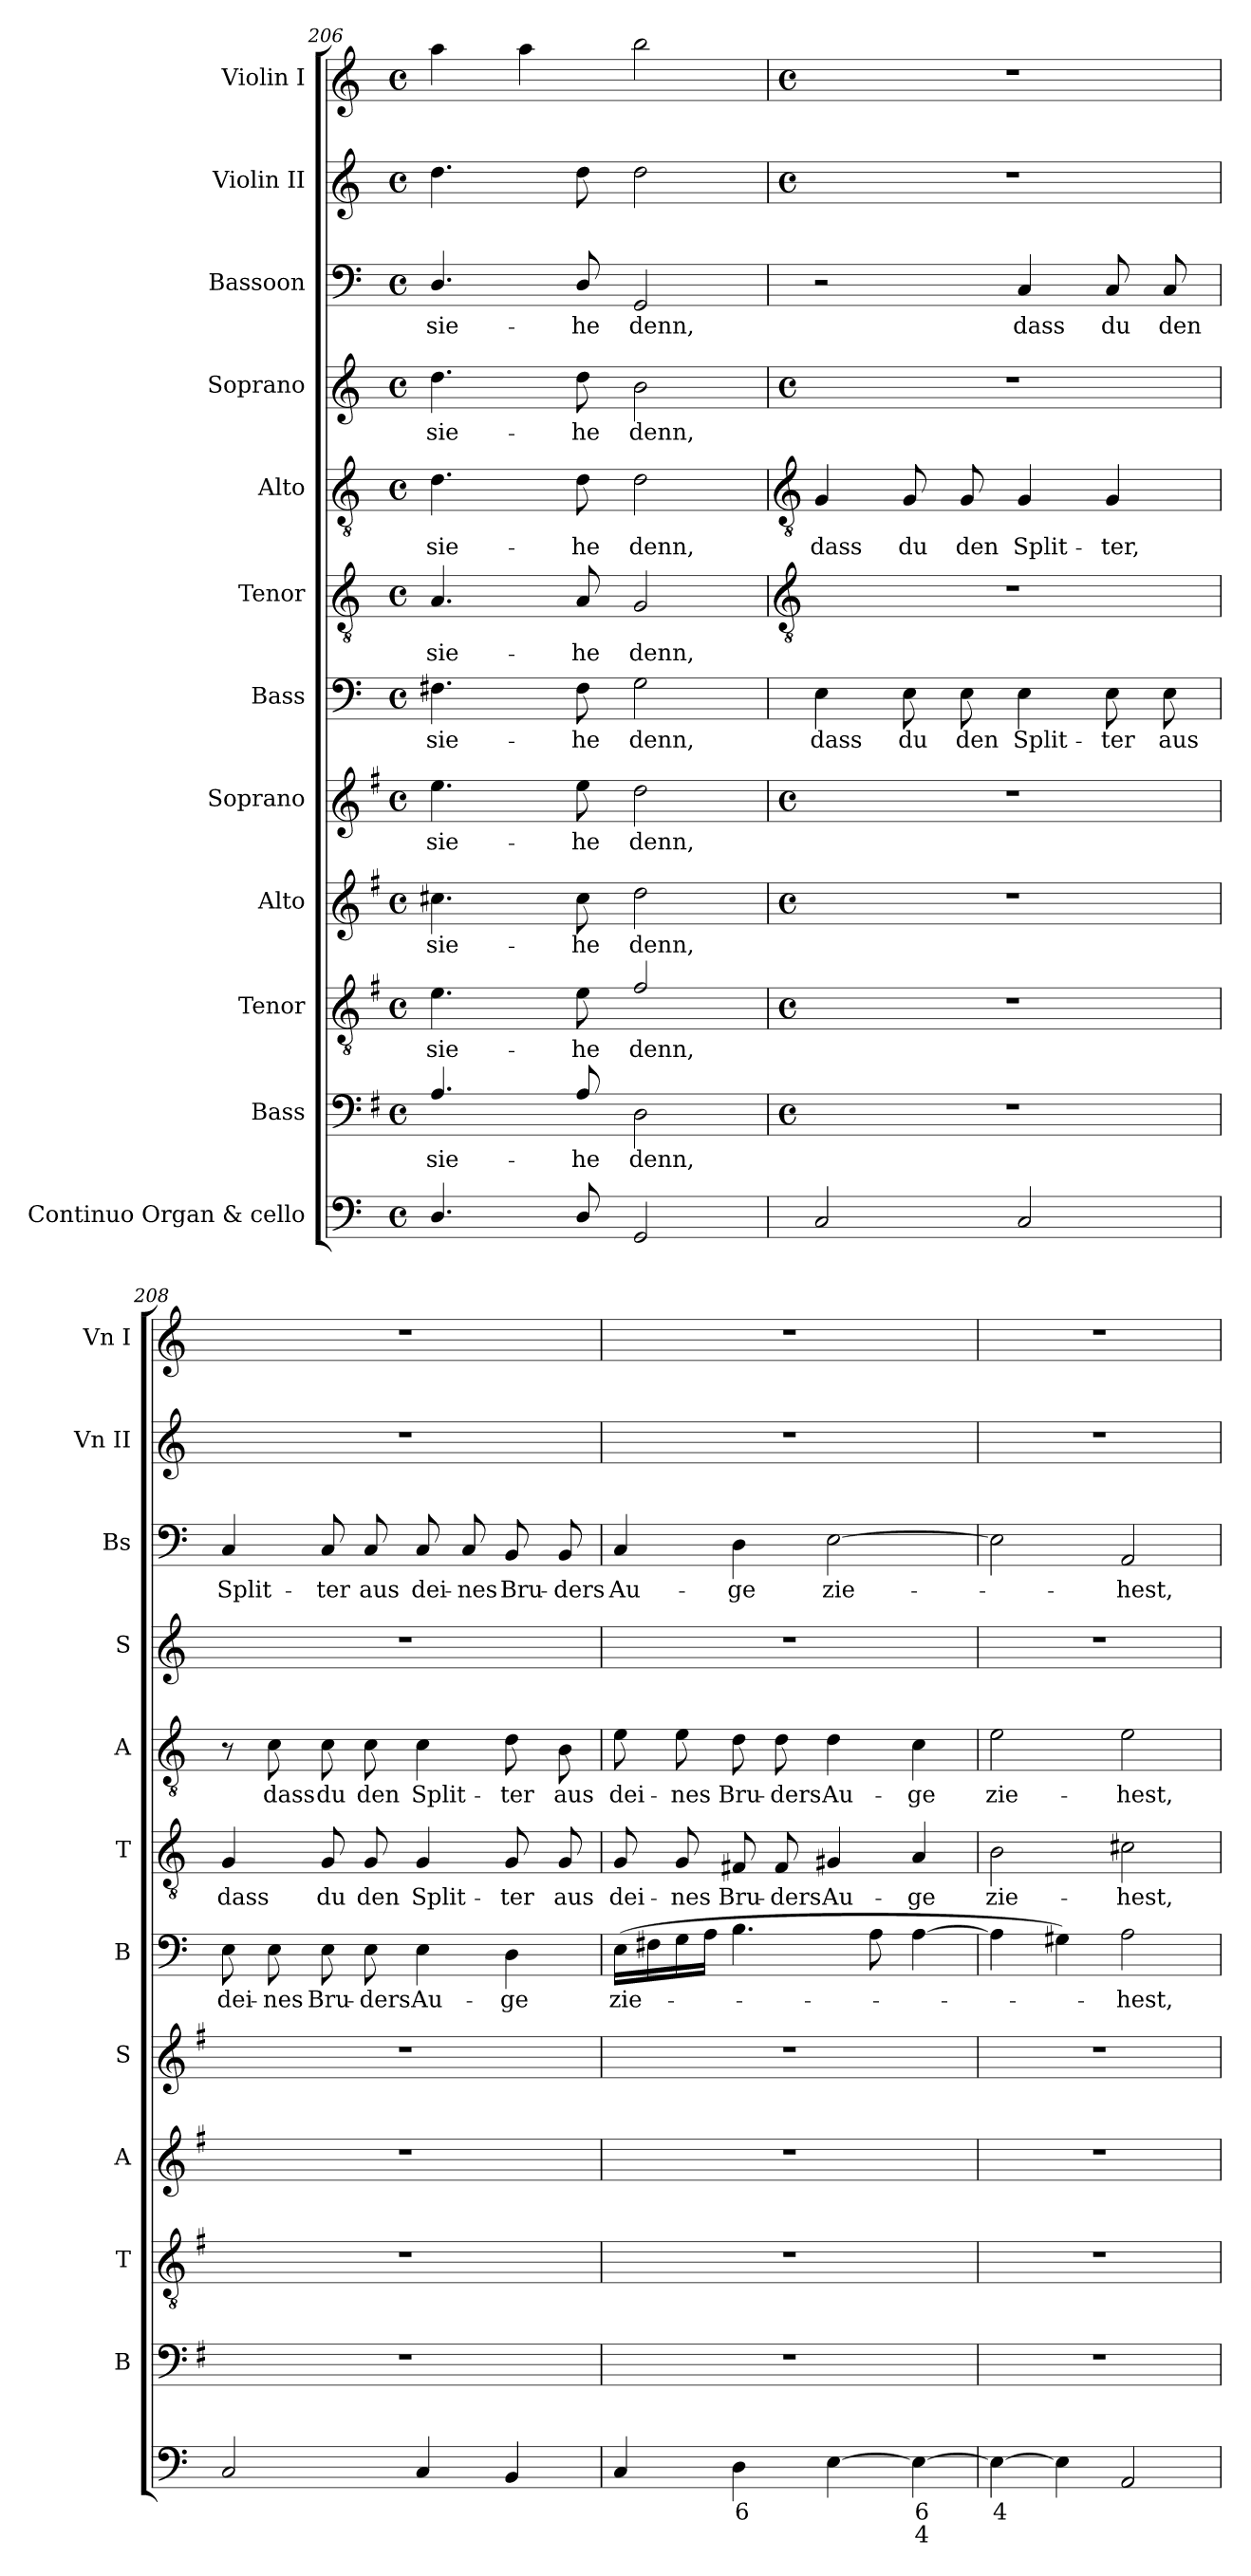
**kern	**text	**text	**kern	**text	**kern	**text	**kern	**text	**kern	**text	**kern	**text	**kern	**text	**kern	**text	**kern	**text	**kern	**text	**kern	**kern
*part12	*part12	*part12	*part11	*part11	*part10	*part10	*part9	*part9	*part8	*part8	*part7	*part7	*part6	*part6	*part5	*part5	*part4	*part4	*part3	*part3	*part2	*part1
*staff12	*staff12	*staff12	*staff11	*staff11	*staff10	*staff10	*staff9	*staff9	*staff8	*staff8	*staff7	*staff7	*staff6	*staff6	*staff5	*staff5	*staff4	*staff4	*staff3	*staff3	*staff2	*staff1
*I"Continuo Organ & cello	*	*	*I"Bass	*	*I"Tenor	*	*I"Alto	*	*I"Soprano	*	*I"Bass	*	*I"Tenor	*	*I"Alto	*	*I"Soprano	*	*I"Bassoon	*	*I"Violin II	*I"Violin I
*	*	*	*I'B	*	*I'T	*	*I'A	*	*I'S	*	*I'B	*	*I'T	*	*I'A	*	*I'S	*	*I'Bs	*	*I'Vn II	*I'Vn I
*clefF4	*	*	*clefF4	*	*clefGv2	*	*clefG2	*	*clefG2	*	*clefF4	*	*clefGv2	*	*clefGv2	*	*clefG2	*	*clefF4	*	*clefG2	*clefG2
*	*	*	*ITrd4c7	*	*ITrd4c7	*	*ITrd4c7	*	*ITrd4c7	*	*	*	*	*	*	*	*	*	*	*	*	*
*k[]	*	*	*k[]	*	*k[]	*	*k[]	*	*k[]	*	*k[]	*	*k[]	*	*k[]	*	*k[]	*	*k[]	*	*k[]	*k[]
*C:	*	*	*C:	*	*C:	*	*C:	*	*C:	*	*C:	*	*C:	*	*C:	*	*C:	*	*C:	*	*C:	*C:
*M4/4	*	*	*M4/4	*	*M4/4	*	*M4/4	*	*M4/4	*	*M4/4	*	*M4/4	*	*M4/4	*	*M4/4	*	*M4/4	*	*M4/4	*M4/4
*met(c)	*	*	*met(c)	*	*met(c)	*	*met(c)	*	*met(c)	*	*met(c)	*	*met(c)	*	*met(c)	*	*met(c)	*	*met(c)	*	*met(c)	*met(c)
=206	=206	=206	=206	=206	=206	=206	=206	=206	=206	=206	=206	=206	=206	=206	=206	=206	=206	=206	=206	=206	=206	=206
!	!	!	!	!LO:LY:b	!	!LO:LY:b	!	!LO:LY:b	!	!LO:LY:b	!	!LO:LY:b	!	!LO:LY:b	!	!LO:LY:b	!	!LO:LY:b	!	!LO:LY:b	!	!
4.D/	.	.	4.D/	-sie-	4.A	-sie-	4.f#X	-sie-	4.a	-sie-	4.F#X	-sie-	4.A	-sie-	4.d	-sie-	4.dd	-sie-	4.D/	-sie-	4.dd	4aa
.	.	.	.	.	.	.	.	.	.	.	.	.	.	.	.	.	.	.	.	.	.	4aa
!	!	!	!	!LO:LY:b	!	!LO:LY:b	!	!LO:LY:b	!	!LO:LY:b	!	!LO:LY:b	!	!LO:LY:b	!	!LO:LY:b	!	!LO:LY:b	!	!LO:LY:b	!	!
8D/	.	.	8D/	-he	8A	-he	8f#	-he	8a	-he	8F#	-he	8A	-he	8d	-he	8dd	-he	8D/	-he	8dd	.
!	!	!	!	!LO:LY:b	!	!LO:LY:b	!	!LO:LY:b	!	!LO:LY:b	!	!LO:LY:b	!	!LO:LY:b	!	!LO:LY:b	!	!LO:LY:b	!	!LO:LY:b	!	!
2GG	.	.	2GG	denn,	2B/	denn,	2g	denn,	2g	denn,	2G	denn,	2G	denn,	2d	denn,	2b	denn,	2GG	denn,	2dd	2bb
!!LO:LB:g=z
=207	=207	=207	=207	=207	=207	=207	=207	=207	=207	=207	=207	=207	=207	=207	=207	=207	=207	=207	=207	=207	=207	=207
*	*	*	*	*	*	*	*	*	*	*	*	*	*clefGv2	*	*clefGv2	*	*	*	*	*	*	*
*	*	*	*M4/4	*	*M4/4	*	*M4/4	*	*M4/4	*	*	*	*	*	*	*	*M4/4	*	*	*	*M4/4	*M4/4
*	*	*	*met(c)	*	*met(c)	*	*met(c)	*	*met(c)	*	*	*	*	*	*	*	*met(c)	*	*	*	*met(c)	*met(c)
!	!	!	!	!	!	!	!	!	!	!	!	!LO:LY:b	!	!	!	!LO:LY:b	!	!	!	!	!	!
2C	.	.	1r	.	1r	.	1r	.	1r	.	4E	dass	1r	.	4G	dass	1r	.	2r	.	1r	1r
!	!	!	!	!	!	!	!	!	!	!	!	!LO:LY:b	!	!	!	!LO:LY:b	!	!	!	!	!	!
.	.	.	.	.	.	.	.	.	.	.	8E	du	.	.	8G	du	.	.	.	.	.	.
!	!	!	!	!	!	!	!	!	!	!	!	!LO:LY:b	!	!	!	!LO:LY:b	!	!	!	!	!	!
.	.	.	.	.	.	.	.	.	.	.	8E	den	.	.	8G	den	.	.	.	.	.	.
!	!	!	!	!	!	!	!	!	!	!	!	!LO:LY:b	!	!	!	!LO:LY:b	!	!	!	!LO:LY:b	!	!
2C	.	.	.	.	.	.	.	.	.	.	4E	Split-	.	.	4G	Split-	.	.	4C	dass	.	.
!	!	!	!	!	!	!	!	!	!	!	!	!LO:LY:b	!	!	!	!LO:LY:b	!	!	!	!LO:LY:b	!	!
.	.	.	.	.	.	.	.	.	.	.	8E	-ter	.	.	4G	-ter,	.	.	8C	du	.	.
!	!	!	!	!	!	!	!	!	!	!	!	!LO:LY:b	!	!	!	!	!	!	!	!LO:LY:b	!	!
.	.	.	.	.	.	.	.	.	.	.	8E	aus	.	.	.	.	.	.	8C	den	.	.
=208	=208	=208	=208	=208	=208	=208	=208	=208	=208	=208	=208	=208	=208	=208	=208	=208	=208	=208	=208	=208	=208	=208
!	!	!	!	!	!	!	!	!	!	!	!	!LO:LY:b	!	!LO:LY:b	!	!	!	!	!	!LO:LY:b	!	!
2C	.	.	1r	.	1r	.	1r	.	1r	.	8E	dei-	4G	dass	8r	.	1r	.	4C	Split-	1r	1r
!	!	!	!	!	!	!	!	!	!	!	!	!LO:LY:b	!	!	!	!LO:LY:b	!	!	!	!	!	!
.	.	.	.	.	.	.	.	.	.	.	8E	-nes	.	.	8c	dass	.	.	.	.	.	.
!	!	!	!	!	!	!	!	!	!	!	!	!LO:LY:b	!	!LO:LY:b	!	!LO:LY:b	!	!	!	!LO:LY:b	!	!
.	.	.	.	.	.	.	.	.	.	.	8E	Bru-	8G	du	8c	du	.	.	8C	-ter	.	.
!	!	!	!	!	!	!	!	!	!	!	!	!LO:LY:b	!	!LO:LY:b	!	!LO:LY:b	!	!	!	!LO:LY:b	!	!
.	.	.	.	.	.	.	.	.	.	.	8E	-ders	8G	den	8c	den	.	.	8C	aus	.	.
!	!	!	!	!	!	!	!	!	!	!	!	!LO:LY:b	!	!LO:LY:b	!	!LO:LY:b	!	!	!	!LO:LY:b	!	!
4C	.	.	.	.	.	.	.	.	.	.	4E	Au-	4G	Split-	4c	Split-	.	.	8C	dei-	.	.
!	!	!	!	!	!	!	!	!	!	!	!	!	!	!	!	!	!	!	!	!LO:LY:b	!	!
.	.	.	.	.	.	.	.	.	.	.	.	.	.	.	.	.	.	.	8C	-nes	.	.
!	!	!	!	!	!	!	!	!	!	!	!	!LO:LY:b	!	!LO:LY:b	!	!LO:LY:b	!	!	!	!LO:LY:b	!	!
4BB	.	.	.	.	.	.	.	.	.	.	4D	-ge	8G	-ter	8d	-ter	.	.	8BB	Bru-	.	.
!	!	!	!	!	!	!	!	!	!	!	!	!	!	!LO:LY:b	!	!LO:LY:b	!	!	!	!LO:LY:b	!	!
.	.	.	.	.	.	.	.	.	.	.	.	.	8G	aus	8B	aus	.	.	8BB	-ders	.	.
=209	=209	=209	=209	=209	=209	=209	=209	=209	=209	=209	=209	=209	=209	=209	=209	=209	=209	=209	=209	=209	=209	=209
!	!	!	!	!	!	!	!	!	!	!	!	!LO:LY:b	!	!LO:LY:b	!	!LO:LY:b	!	!	!	!LO:LY:b	!	!
4C	.	.	1r	.	1r	.	1r	.	1r	.	(>16ELL	zie-	8G	dei-	8e	dei-	1r	.	4C	Au-	1r	1r
.	.	.	.	.	.	.	.	.	.	.	16F#X	.	.	.	.	.	.	.	.	.	.	.
!	!	!	!	!	!	!	!	!	!	!	!	!	!	!LO:LY:b	!	!LO:LY:b	!	!	!	!	!	!
.	.	.	.	.	.	.	.	.	.	.	16G	.	8G	-nes	8e	-nes	.	.	.	.	.	.
.	.	.	.	.	.	.	.	.	.	.	16AJJ	.	.	.	.	.	.	.	.	.	.	.
!	!LO:LY:b	!	!	!	!	!	!	!	!	!	!	!	!	!LO:LY:b	!	!LO:LY:b	!	!	!	!LO:LY:b	!	!
4D	6	.	.	.	.	.	.	.	.	.	4.B	.	8F#X	Bru-	8d	Bru-	.	.	4D	-ge	.	.
!	!	!	!	!	!	!	!	!	!	!	!	!	!	!LO:LY:b	!	!LO:LY:b	!	!	!	!	!	!
.	.	.	.	.	.	.	.	.	.	.	.	.	8F#	-ders	8d	-ders	.	.	.	.	.	.
!	!	!	!	!	!	!	!	!	!	!	!	!	!	!LO:LY:b	!	!LO:LY:b	!	!	!	!LO:LY:b	!	!
[4E	.	.	.	.	.	.	.	.	.	.	.	.	4G#X	Au-	4d	Au-	.	.	[2E	zie-	.	.
.	.	.	.	.	.	.	.	.	.	.	8A	.	.	.	.	.	.	.	.	.	.	.
!	!LO:LY:b	!LO:LY:b	!	!	!	!	!	!	!	!	!	!	!	!LO:LY:b	!	!LO:LY:b	!	!	!	!	!	!
4E_	6	4	.	.	.	.	.	.	.	.	[4A	.	4A	-ge	4c	-ge	.	.	.	.	.	.
=210	=210	=210	=210	=210	=210	=210	=210	=210	=210	=210	=210	=210	=210	=210	=210	=210	=210	=210	=210	=210	=210	=210
!	!LO:LY:b	!	!	!	!	!	!	!	!	!	!	!	!	!LO:LY:b	!	!LO:LY:b	!	!	!	!	!	!
4E_	4	.	1r	.	1r	.	1r	.	1r	.	4A]	.	2B	zie-	2e	zie-	1r	.	2E]	.	1r	1r
4E]	.	.	.	.	.	.	.	.	.	.	4G#X)	.	.	.	.	.	.	.	.	.	.	.
!	!	!	!	!	!	!	!	!	!	!	!	!LO:LY:b	!	!LO:LY:b	!	!LO:LY:b	!	!	!	!LO:LY:b	!	!
2AA	.	.	.	.	.	.	.	.	.	.	2A	hest,	2c#X	-hest,	2e	-hest,	.	.	2AA	hest,	.	.
=	=	=	=	=	=	=	=	=	=	=	=	=	=	=	=	=	=	=	=	=	=	=
*-	*-	*-	*-	*-	*-	*-	*-	*-	*-	*-	*-	*-	*-	*-	*-	*-	*-	*-	*-	*-	*-	*-
